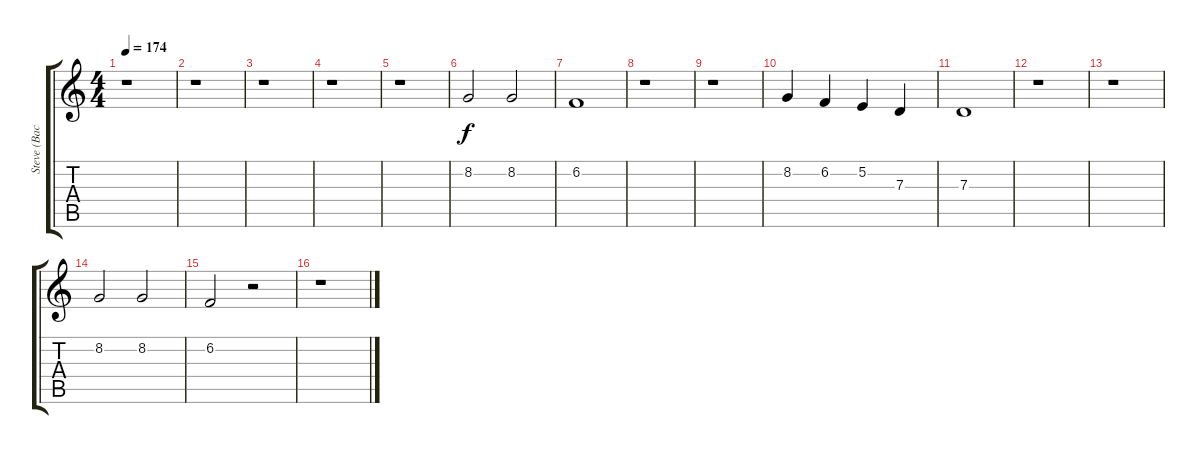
\track ("Steve (Backing Vocals)" "Steve (Bac") {instrument sopranosax}
\staff {score tabs}
\tuning (E4 B3 G3 D3 A2 E2) {hide}
\ts (4 4)
\tempo 174
\clef g2
\ks c
r.1{dy f} |
r.1 |
r.1 |
r.1 |
r.1 |
8.2.2 8.2.2 |
6.2.1 |
r.1 |
r.1 |
8.2.4 6.2.4 5.2.4 7.3.4 |
7.3.1 |
r.1 |
r.1 |
8.2.2 8.2.2 |
6.2.2 r.2 |
r.1
